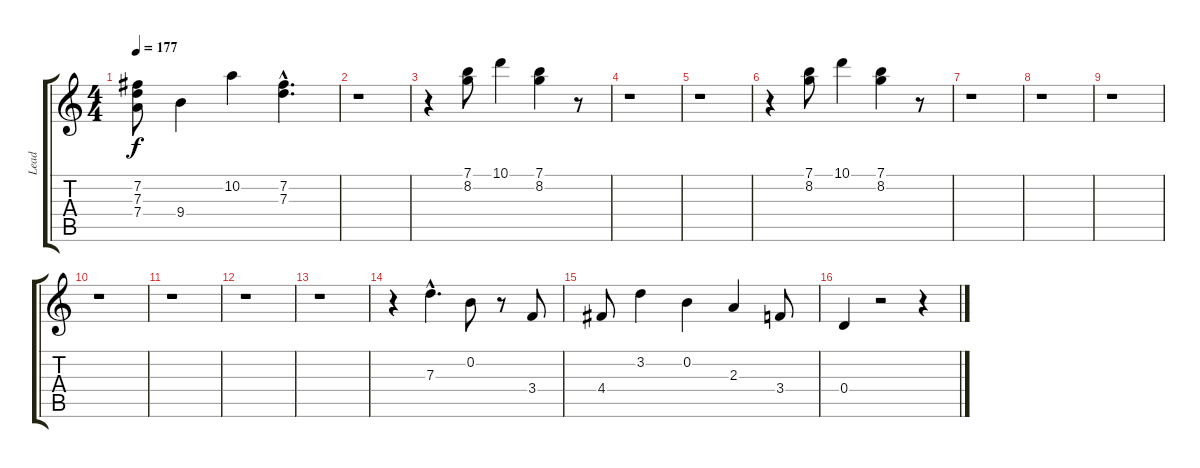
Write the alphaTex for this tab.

\track ("Lead" "Lead") {instrument electricguitarclean}
\staff {score tabs}
\tuning (E4 B3 G3 D3 A2 E2) {hide}
\ts (4 4)
\tempo 177
\clef g2
\ks c
(7.2 7.3 7.4).8{dy f} 9.4.4 10.2.4 (7.2{hac} 7.3{hac}).4{d} |
r.1 |
r.4 (7.1 8.2).8 10.1.4 (7.1 8.2).4 r.8 |
r.1 |
r.1 |
r.4 (7.1 8.2).8 10.1.4 (7.1 8.2).4 r.8 |
r.1 |
r.1 |
r.1 |
r.1 |
r.1 |
r.1 |
r.1 |
r.4 7.3{hac}.4{d} 0.2.8 r.8 3.4.8 |
4.4.8 3.2.4 0.2.4 2.3.4 3.4.8 |
0.4.4 r.2 r.4
